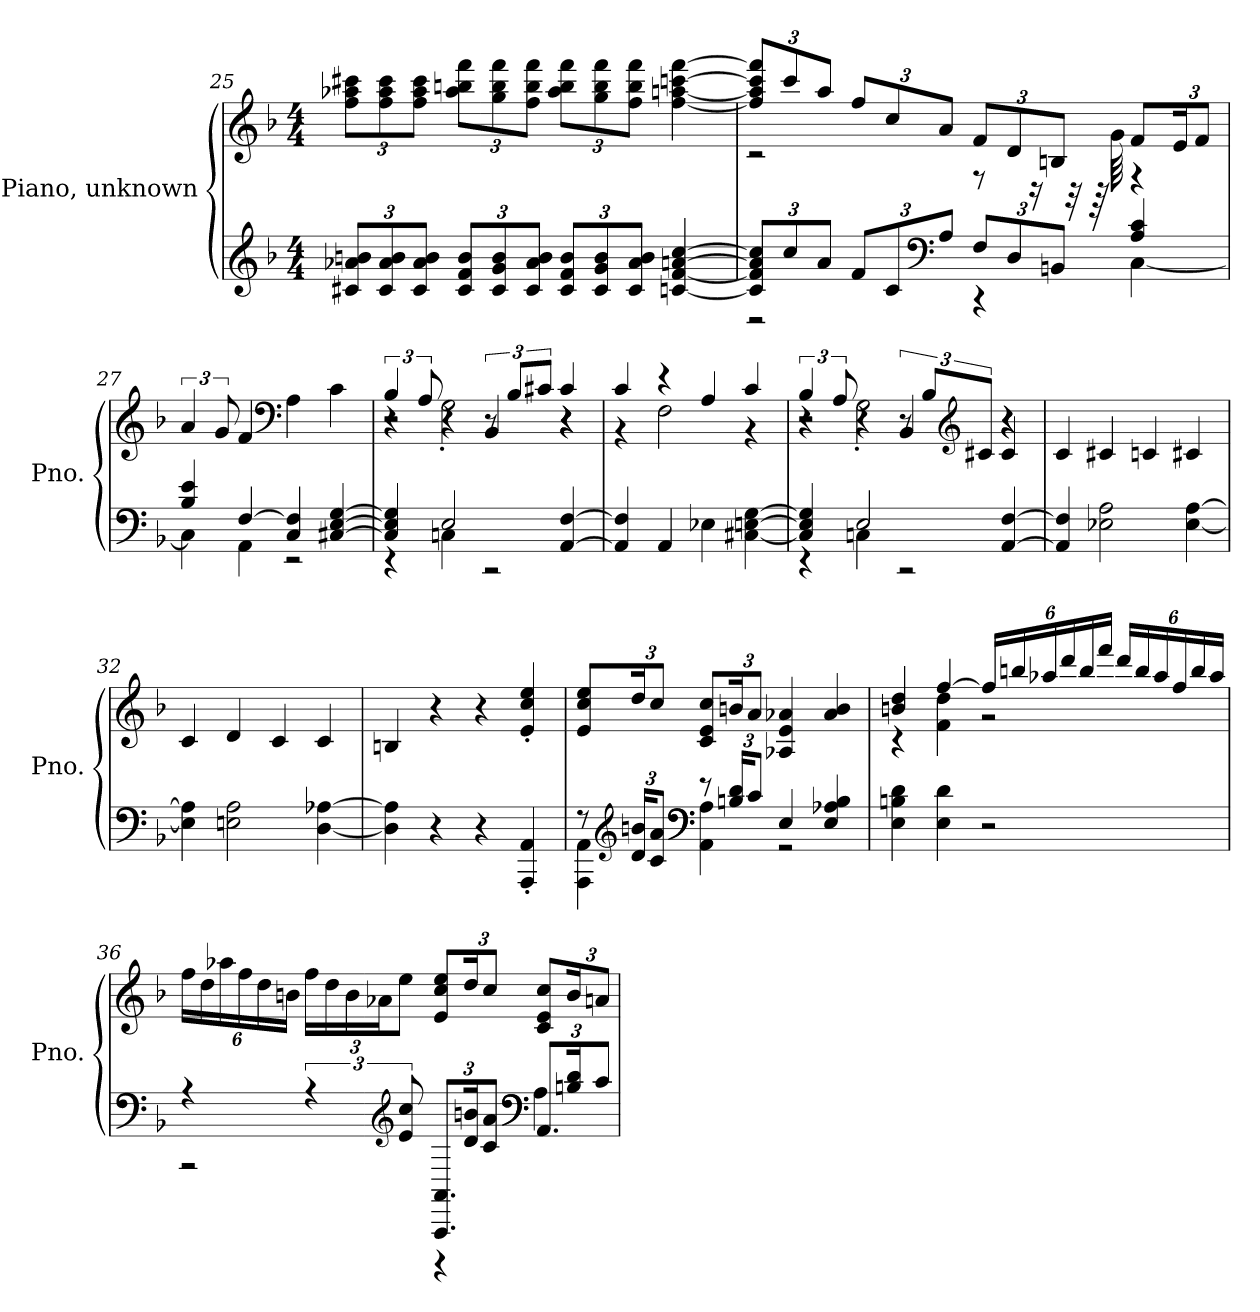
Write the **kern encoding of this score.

**kern	**kern
*part1	*part1
*staff2	*staff1
*I"Piano, unknown	*
*I'Pno.	*
!!LO:LB:g=z
*clefG2	*clefG2
*k[b-]	*k[b-]
*M4/4	*M4/4
*Xbrackettup	*Xbrackettup
=25	=25
12c#X/ 12a-X/ 12bn/L	12ff\ 12aa-X\ 12ccc#X\L
12c#/ 12a-/ 12b/	12ff\ 12aa-\ 12ccc#\
12c#/ 12a-/ 12b/J	12ff\ 12aa-\ 12ccc#\J
12c#/ 12f/ 12b/L	12aa-\ 12bbn\ 12fff\L
12c#/ 12g/ 12b/	12gg\ 12bb\ 12fff\
12c#/ 12a-/ 12b/J	12ff\ 12bb\ 12fff\J
12c#/ 12f/ 12b/L	12aa-\ 12bb\ 12fff\L
12c#/ 12g/ 12b/	12gg\ 12bb\ 12fff\
12c#/ 12a-/ 12b/J	12ff\ 12bb\ 12fff\J
[4cn/ [4f/ [4an/ [4cc/	[4ff\ [4aan\ [4cccn\ [4fff\
=26	=26
*^	*^
12c/] 12f/] 12a/] 12cc/]L	2r	12ff/] 12aa/] 12ccc/] 12fff/]L	2r
12cc/	.	12ccc/	.
12a/J	.	12aa/J	.
12f/L	.	12ff/L	.
12c/	.	12cc/	.
*clefF4	*	*	*
12A/J	.	12a/J	.
12F/L	4r	12f/L	8r
12D/	.	12d/	.
.	.	.	16r
12BBn/J	.	12Bn/J	.
.	.	.	32r
.	.	.	64r
.	.	.	64g\
4A/ 4c/	[4C\	8f/L	4r
.	.	24e/K	.
.	.	12f/J	.
*	*	*v	*v
!!LO:PB:g=z
=27	=27	=27
*	*	*brackettup
4B-/ 4e/	4C\]	6a/
.	.	12g/
[4F/	4AA\	4f/
*	*	*clefF4
4C/ 4F/]	2r	4A\
[4C#X/ [4E/ [4G/	.	4c\
=28	=28	=28
*	*	*^
*	*	*	*^
4C#/] 4E/] 4G/]	4r	6B-/	4r	2r
.	.	12A/	.	.
2E/	4Cn\	4r	2G'\	.
.	2r	12r	.	4BB-/
.	.	12B-/L	.	.
.	.	12c#X/J	.	.
[4AA/ [4F/	.	4c#/	4r	4r
*v	*v	*	*	*
*	*	*v	*v
=29	=29	=29
4AA/] 4F/]	4c/	4r
4AA/	4r	2F\
4E-X\	4A/	.
[4C#X\ [4En\ [4G\	4c/	4r
=30	=30	=30
*^	*	*^
4C#/] 4E/] 4G/]	4r	6B-/	4r	2r
.	.	12A/	.	.
2E/	4Cn\	4r	2G'\	.
.	2r	12r	.	4BB-/
.	.	12B-/L	.	.
*	*	*clefG2	*	*
.	.	12c#X/J	.	.
[4AA/ [4F/	.	4c#/	4r	4r
*v	*v	*	*	*
*	*v	*v	*v
=31	=31
4AA/] 4F/]	4c/
2E-X\ 2A\	4c#X/
.	4cn/
[4E-\ [4A\	4c#X/
!!LO:LB:g=z
=32	=32
4E-\] 4A\]	4c/
2En\ 2A\	4d/
.	4c/
[4D\ [4A-X\	4c/
=33	=33
4D\] 4A-\]	4Bn/
4r	4r
4r	4r
4AAA/' 4AA/'	4e/' 4cc/' 4ee/'
=34	=34
*^	*
8r	4AAA\ 4AA\	8e/ 8cc/ 8ee/L
*clefG2	*	*
*	*	*Xbrackettup
24d/ 24bn/KL	.	24dd/K
12c/ 12a/J	.	12cc/J
*clefF4	*	*
8r	4AA\ 4A\	8c/ 8e/ 8cc/L
24Bn/ 24d/KL	.	24bn/K
12c/J	.	12a/J
4E/	2r	4A-X/ 4e/ 4a-X/
4E/ 4A-X/ 4B/	.	4a-/ 4b/
*v	*v	*
!!LO:LB:g=z
=35	=35
*	*^
4E\ 4Bn\ 4d\	4bn/ 4dd/	4r
4E\ 4d\	[4ff/	4f\ 4dd\
2r	24ff/LL]	2r
.	24bbn/	.
.	24aa-X/	.
.	24ddd/	.
.	24bb/	.
.	24fff/JJ	.
.	24ddd/LL	.
.	24bb/	.
.	24aa-/	.
.	24ff/	.
.	24bb/	.
.	24aa-/JJ	.
*	*v	*v
=36	=36
*^	*
4r	2r	24ff\LL
.	.	24dd\
.	.	24aa-X\
.	.	24ff\
.	.	24dd\
.	.	24bn\JJ
*brackettup	*	*
6r	.	24ff\LL
.	.	24dd\
.	.	24b\
.	.	24a-X\J
*clefG2	*	*
12e/ 12cc/	.	12ee\J
*Xbrackettup	*	*
12.AAA/ 12.AA/L	4r	8e/ 8cc/ 8ee/L
24d/ 24bn/K	.	24dd/K
12c/ 12a/J	.	12cc/J
*clefF4	*	*
12.AA/L	4A\	8c/ 8e/ 8cc/L
24Bn/ 24d/K	.	24b/K
12c/J	.	12an/J
*v	*v	*
=	=
*-	*-
